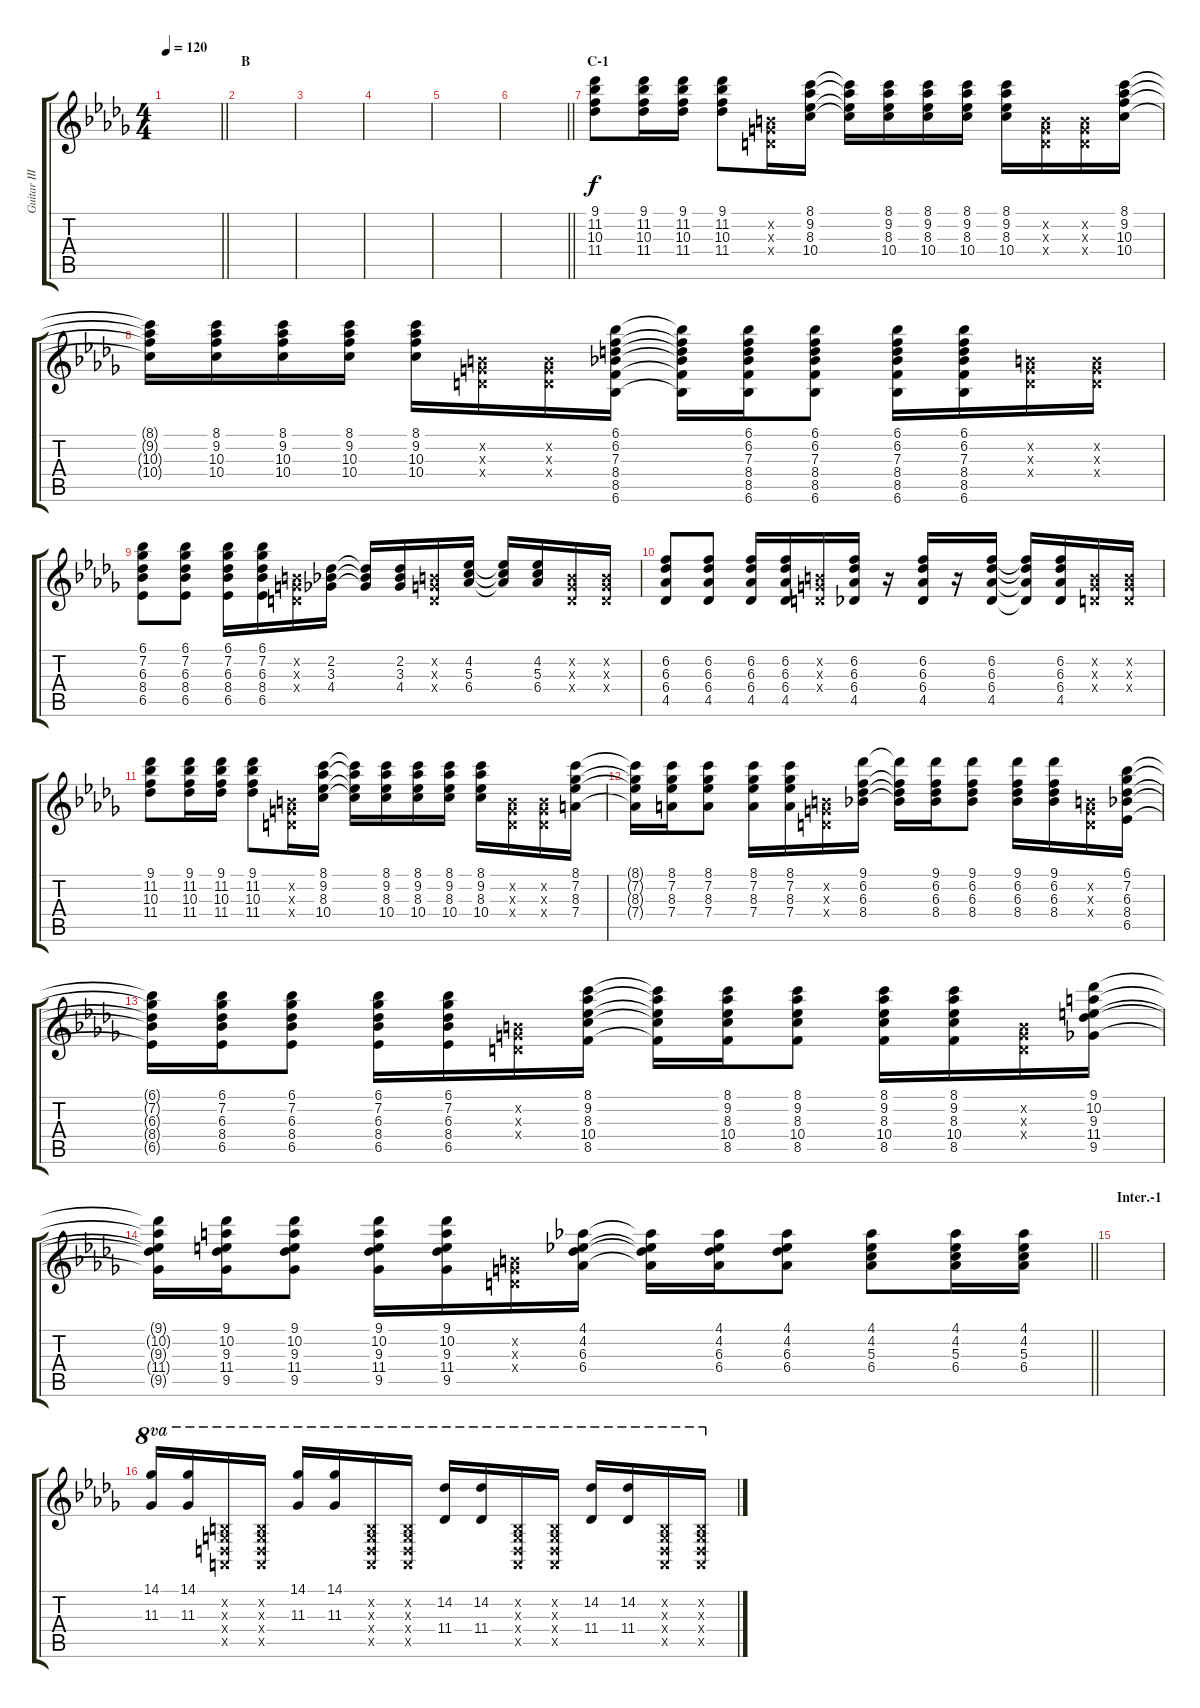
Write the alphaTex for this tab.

\track ("Guitar III (Nakano Azusa)" "Guitar III") {instrument acousticguitarsteel}
\staff {score tabs}
\tuning (E4 B3 G3 D3 A2 E2) {hide}
\ts (4 4)
\tempo 120
\clef g2
\barLineRight lightlight
\ks db
|
\section ("" "B")
|
|
|
|
\barLineRight lightlight
|
\section ("" "C-1")
(9.1 11.2 10.3 11.4).8{volume 8} (9.1 11.2 10.3 11.4).16 (9.1 11.2 10.3 11.4).16 (9.1 11.2 10.3 11.4).8 (0.2{x} 0.3{x} 0.4{x}).16 (8.1 9.2 8.3 10.4).16 (8.1{t} 9.2{t} 8.3{t} 10.4{t}).16 (8.1 9.2 8.3 10.4).16 (8.1 9.2 8.3 10.4).16 (8.1 9.2 8.3 10.4).16 (8.1 9.2 8.3 10.4).16 (0.2{x} 0.3{x} 0.4{x}).16 (0.2{x} 0.3{x} 0.4{x}).16 (8.1 9.2 10.3 10.4).16 |
(8.1{t} 9.2{t} 10.3{t} 10.4{t}).16 (8.1 9.2 10.3 10.4).16 (8.1 9.2 10.3 10.4).16 (8.1 9.2 10.3 10.4).16 (8.1 9.2 10.3 10.4).16 (0.2{x} 0.3{x} 0.4{x}).16 (0.2{x} 0.3{x} 0.4{x}).16 (6.1 6.2 7.3 8.4 8.5 6.6).16 (6.1{t} 6.2{t} 7.3{t} 8.4{t} 8.5{t} 6.6{t}).16 (6.1 6.2 7.3 8.4 8.5 6.6).16 (6.1 6.2 7.3 8.4 8.5 6.6).8 (6.1 6.2 7.3 8.4 8.5 6.6).16 (6.1 6.2 7.3 8.4 8.5 6.6).16 (0.2{x} 0.3{x} 0.4{x}).16 (0.2{x} 0.3{x} 0.4{x}).16 |
(6.1 7.2 6.3 8.4 6.5).8 (6.1 7.2 6.3 8.4 6.5).8 (6.1 7.2 6.3 8.4 6.5).16 (6.1 7.2 6.3 8.4 6.5).16 (0.2{x} 0.3{x} 0.4{x}).16 (2.2 3.3 4.4).16 (2.2{t} 3.3{t} 4.4{t}).16 (2.2 3.3 4.4).16 (0.2{x} 0.3{x} 0.4{x}).16 (4.2 5.3 6.4).16 (4.2{t} 5.3{t} 6.4{t}).16 (4.2 5.3 6.4).16 (0.2{x} 0.3{x} 0.4{x}).16 (0.2{x} 0.3{x} 0.4{x}).16 |
(6.2 6.3 6.4 4.5).8 (6.2 6.3 6.4 4.5).8 (6.2 6.3 6.4 4.5).16 (6.2 6.3 6.4 4.5).16 (0.2{x} 0.3{x} 0.4{x}).16 (6.2 6.3 6.4 4.5).16 r.16 (6.2 6.3 6.4 4.5).16 r.16 (6.2 6.3 6.4 4.5).16 (6.2{t} 6.3{t} 6.4{t} 4.5{t}).16 (6.2 6.3 6.4 4.5).16 (0.2{x} 0.3{x} 0.4{x}).16 (0.2{x} 0.3{x} 0.4{x}).16 |
(9.1 11.2 10.3 11.4).8 (9.1 11.2 10.3 11.4).16 (9.1 11.2 10.3 11.4).16 (9.1 11.2 10.3 11.4).8 (0.2{x} 0.3{x} 0.4{x}).16 (8.1 9.2 8.3 10.4).16 (8.1{t} 9.2{t} 8.3{t} 10.4{t}).16 (8.1 9.2 8.3 10.4).16 (8.1 9.2 8.3 10.4).16 (8.1 9.2 8.3 10.4).16 (8.1 9.2 8.3 10.4).16 (0.2{x} 0.3{x} 0.4{x}).16 (0.2{x} 0.3{x} 0.4{x}).16 (8.1 7.2 8.3 7.4).16 |
(8.1{t} 7.2{t} 8.3{t} 7.4{t}).16 (8.1 7.2 8.3 7.4).16 (8.1 7.2 8.3 7.4).8 (8.1 7.2 8.3 7.4).16 (8.1 7.2 8.3 7.4).16 (0.2{x} 0.3{x} 0.4{x}).16 (9.1 6.2 6.3 8.4).16 (9.1{t} 6.2{t} 6.3{t} 8.4{t}).16 (9.1 6.2 6.3 8.4).16 (9.1 6.2 6.3 8.4).8 (9.1 6.2 6.3 8.4).16 (9.1 6.2 6.3 8.4).16 (0.2{x} 0.3{x} 0.4{x}).16 (6.1 7.2 6.3 8.4 6.5).16 |
(6.1{t} 7.2{t} 6.3{t} 8.4{t} 6.5{t}).16 (6.1 7.2 6.3 8.4 6.5).16 (6.1 7.2 6.3 8.4 6.5).8 (6.1 7.2 6.3 8.4 6.5).16 (6.1 7.2 6.3 8.4 6.5).16 (0.2{x} 0.3{x} 0.4{x}).16 (8.1 9.2 8.3 10.4 8.5).16 (8.1{t} 9.2{t} 8.3{t} 10.4{t} 8.5{t}).16 (8.1 9.2 8.3 10.4 8.5).16 (8.1 9.2 8.3 10.4 8.5).8 (8.1 9.2 8.3 10.4 8.5).16 (8.1 9.2 8.3 10.4 8.5).16 (0.2{x} 0.3{x} 0.4{x}).16 (9.1 10.2 9.3 11.4 9.5).16 |
\barLineRight lightlight
(9.1{t} 10.2{t} 9.3{t} 11.4{t} 9.5{t}).16 (9.1 10.2 9.3 11.4 9.5).16 (9.1 10.2 9.3 11.4 9.5).8 (9.1 10.2 9.3 11.4 9.5).16 (9.1 10.2 9.3 11.4 9.5).16 (0.2{x} 0.3{x} 0.4{x}).16 (4.1 4.2 6.3 6.4).16 (4.1{t} 4.2{t} 6.3{t} 6.4{t}).16 (4.1 4.2 6.3 6.4).16 (4.1 4.2 6.3 6.4).8 (4.1 4.2 5.3 6.4).8 (4.1 4.2 5.3 6.4).16 (4.1 4.2 5.3 6.4).16 |
\section ("" "Inter.-1")
|
(14.1 11.3).16{ot 8va volume 14} (14.1 11.3).16{ot 8va} (0.2{x} 0.3{x} 0.4{x} 0.5{x}).16{ot 8va} (0.2{x} 0.3{x} 0.4{x} 0.5{x}).16{ot 8va} (14.1 11.3).16{ot 8va} (14.1 11.3).16{ot 8va} (0.2{x} 0.3{x} 0.4{x} 0.5{x}).16{ot 8va} (0.2{x} 0.3{x} 0.4{x} 0.5{x}).16{ot 8va} (14.2 11.4).16{ot 8va} (14.2 11.4).16{ot 8va} (0.2{x} 0.3{x} 0.4{x} 0.5{x}).16{ot 8va} (0.2{x} 0.3{x} 0.4{x} 0.5{x}).16{ot 8va} (14.2 11.4).16{ot 8va} (14.2 11.4).16{ot 8va} (0.2{x} 0.3{x} 0.4{x} 0.5{x}).16{ot 8va} (0.2{x} 0.3{x} 0.4{x} 0.5{x}).16{ot 8va}
